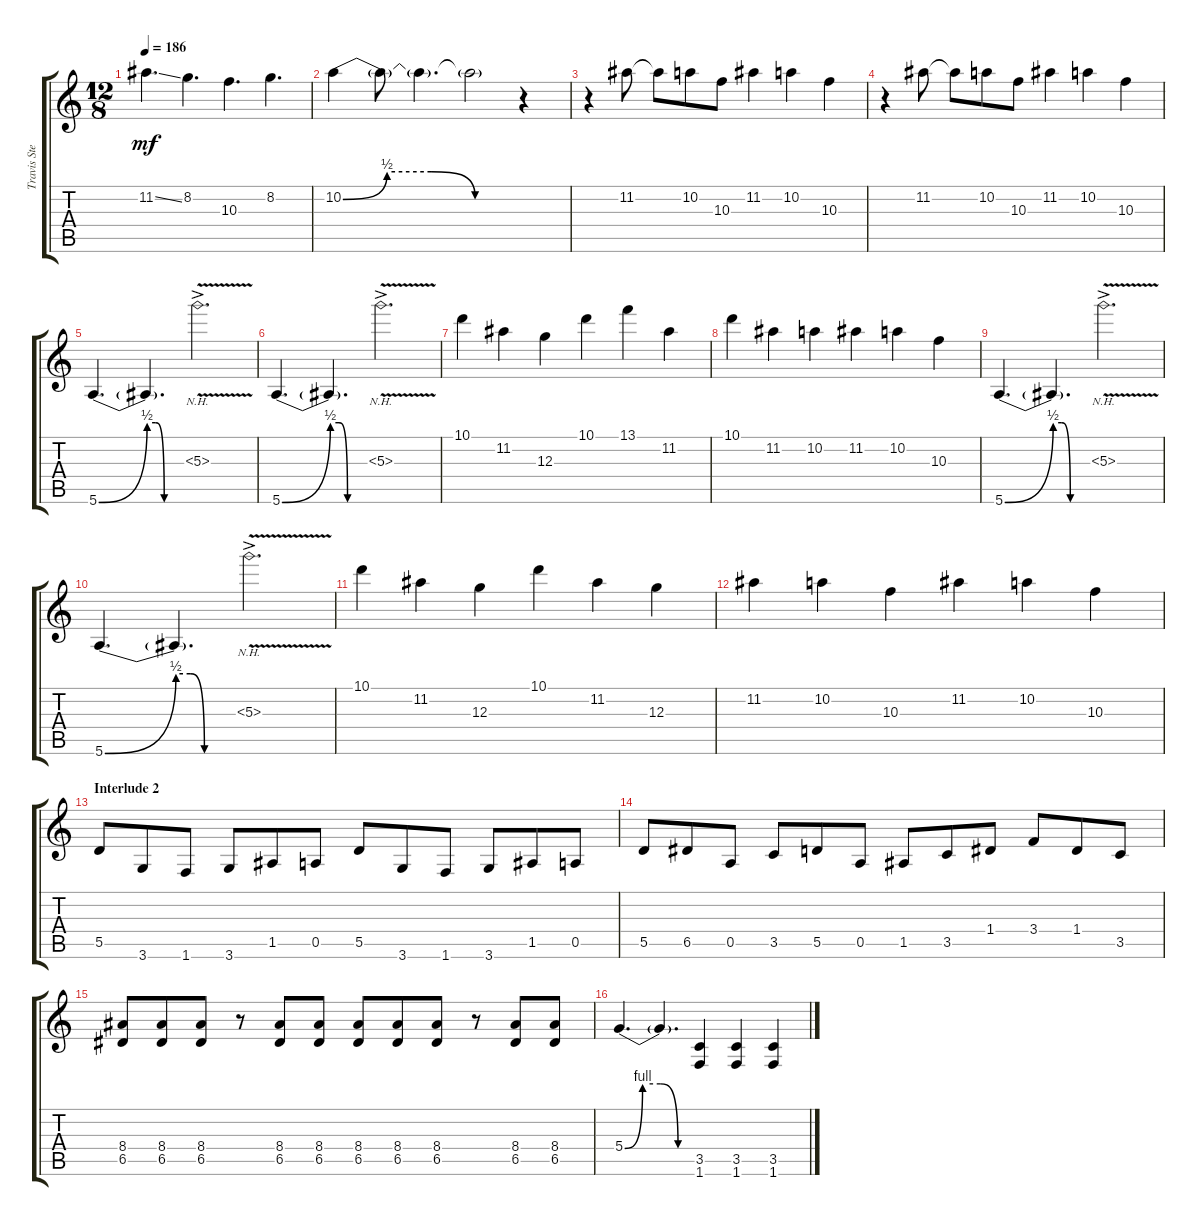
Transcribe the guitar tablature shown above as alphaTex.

\track ("Travis Stever" "Travis Ste") {instrument overdrivenguitar}
\staff {score tabs}
\tuning (E4 B3 G3 D3 A2 E2) {hide}
\ts (12 8)
\tempo 186
\clef g2
\ks c
11.2{ss}.4{d dy mf} 8.2.4{d} 10.3.4{d} 8.2.4{d} |
10.2{be (custom 0 0 15 2 30 2 45 0 60 0)}.4 10.2{t}.8 10.2{t}.4{d} 10.2{t}.2 r.4 |
r.4 11.2.8 11.2{t}.8 10.2.8 10.3.8 11.2.4 10.2.4 10.3.4 |
r.4 11.2.8 11.2{t}.8 10.2.8 10.3.8 11.2.4 10.2.4 10.3.4 |
5.6{be (bend 0 0 60 2)}.4{d} 5.6{be (custom 0 2 15 2 30 0 60 0) t}.4{d} 5.3{nh v ac}.2{d} |
5.6{be (bend 0 0 60 2)}.4{d} 5.6{be (custom 0 2 15 2 30 0 60 0) t}.4{d} 5.3{nh v ac}.2{d} |
10.1.4 11.2.4 12.3.4 10.1.4 13.1.4 11.2.4 |
10.1.4 11.2.4 10.2.4 11.2.4 10.2.4 10.3.4 |
5.6{be (bend 0 0 60 2)}.4{d} 5.6{be (custom 0 2 15 2 30 0 60 0) t}.4{d} 5.3{nh v ac}.2{d} |
5.6{be (bend 0 0 60 2)}.4{d} 5.6{be (custom 0 2 15 2 30 0 60 0) t}.4{d} 5.3{nh v ac}.2{d} |
10.1.4 11.2.4 12.3.4 10.1.4 11.2.4 12.3.4 |
11.2.4 10.2.4 10.3.4 11.2.4 10.2.4 10.3.4 |
\section ("" "Interlude 2")
5.5.8 3.6.8 1.6.8 3.6.8 1.5.8 0.5.8 5.5.8 3.6.8 1.6.8 3.6.8 1.5.8 0.5.8 |
5.5.8 6.5.8 0.5.8 3.5.8 5.5.8 0.5.8 1.5.8 3.5.8 1.4.8 3.4.8 1.4.8 3.5.8 |
(8.4 6.5).8 (8.4 6.5).8 (8.4 6.5).8 r.8 (8.4 6.5).8 (8.4 6.5).8 (8.4 6.5).8 (8.4 6.5).8 (8.4 6.5).8 r.8 (8.4 6.5).8 (8.4 6.5).8 |
5.4{be (custom 0 0 15 4 30 4 45 0 60 0)}.4{d} 5.4{t}.4{d} (3.5 1.6).4 (3.5 1.6).4 (3.5 1.6).4
